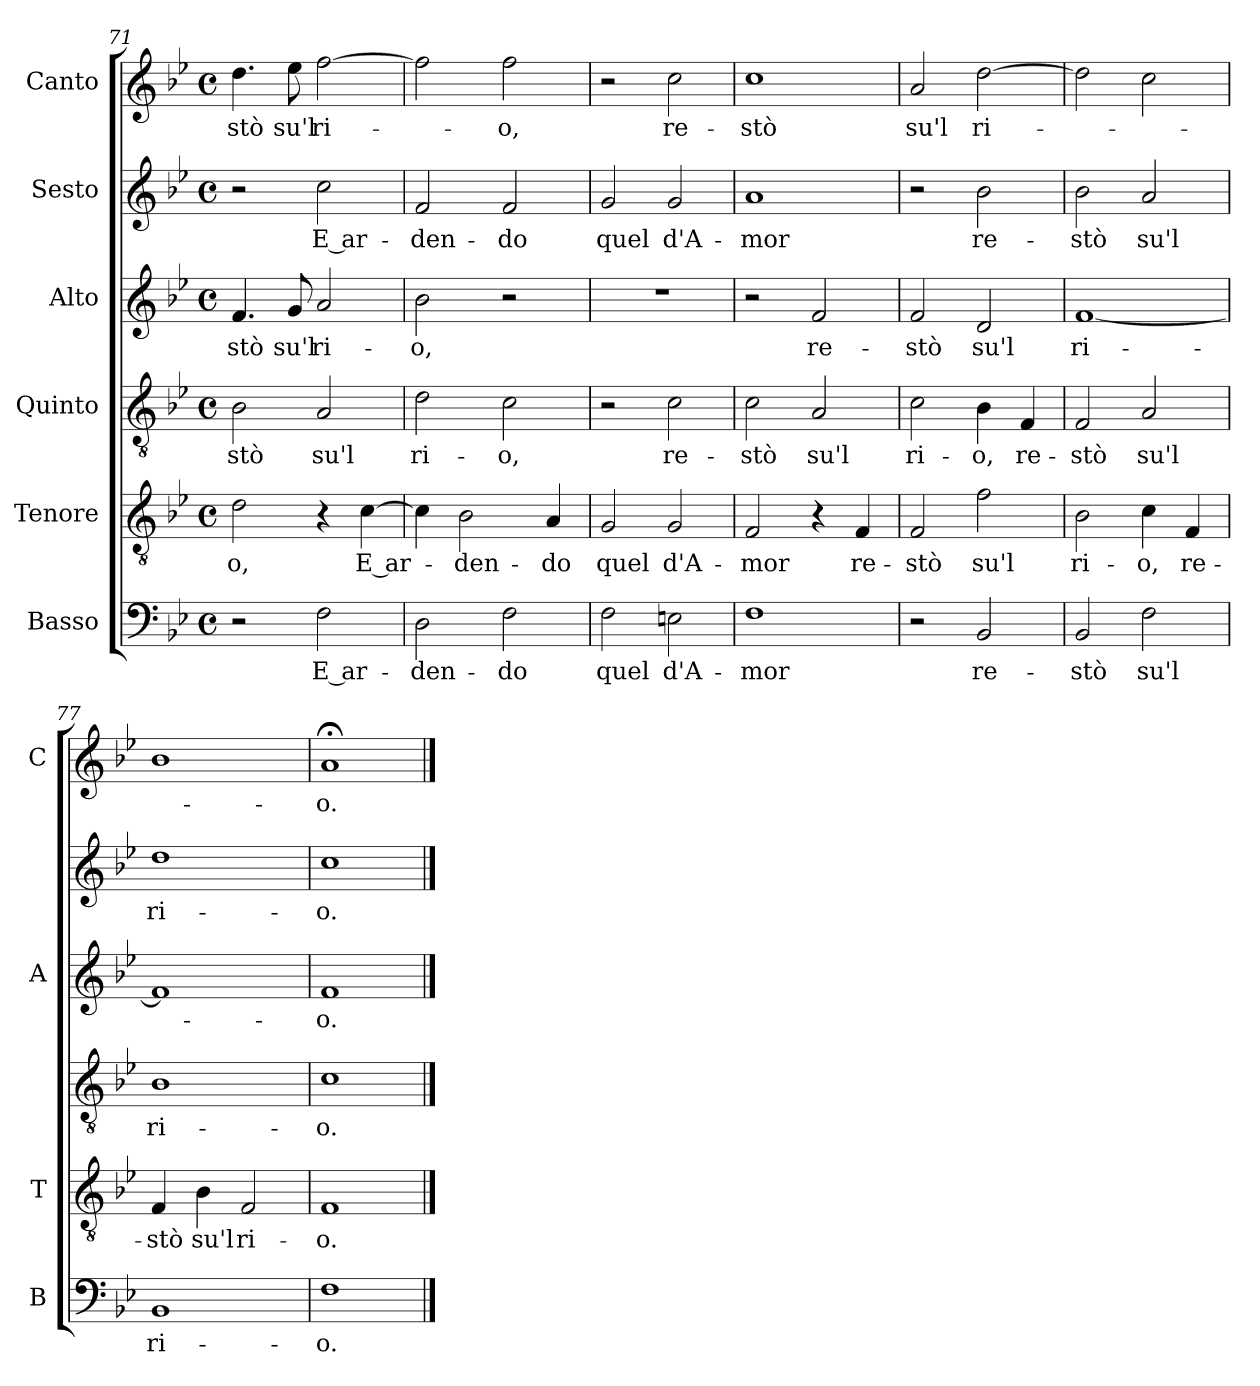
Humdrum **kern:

**kern	**text	**kern	**text	**kern	**text	**kern	**text	**kern	**text	**kern	**text
*part6	*part6	*part5	*part5	*part4	*part4	*part3	*part3	*part2	*part2	*part1	*part1
*staff6	*staff6	*staff5	*staff5	*staff4	*staff4	*staff3	*staff3	*staff2	*staff2	*staff1	*staff1
*I"Basso	*	*I"Tenore	*	*I"Quinto	*	*I"Alto	*	*I"Sesto	*	*I"Canto	*
*I'B	*	*I'T	*	*	*	*I'A	*	*	*	*I'C	*
*clefF4	*	*clefGv2	*	*clefGv2	*	*clefG2	*	*clefG2	*	*clefG2	*
*k[b-e-]	*	*k[b-e-]	*	*k[b-e-]	*	*k[b-e-]	*	*k[b-e-]	*	*k[b-e-]	*
*B-:	*	*B-:	*	*B-:	*	*B-:	*	*B-:	*	*B-:	*
*M4/4	*	*M4/4	*	*M4/4	*	*M4/4	*	*M4/4	*	*M4/4	*
*met(c)	*	*met(c)	*	*met(c)	*	*met(c)	*	*met(c)	*	*met(c)	*
=71	=71	=71	=71	=71	=71	=71	=71	=71	=71	=71	=71
!	!	!	!LO:LY:b	!	!LO:LY:b	!	!LO:LY:b	!	!	!	!LO:LY:b
2r	.	2d\	-o,	2B-\	-stò	4.f/	-stò	2r	.	4.dd\	-stò
!	!	!	!	!	!	!	!LO:LY:b	!	!	!	!LO:LY:b
.	.	.	.	.	.	8g/	su'l	.	.	8ee-\	su'l
!	!LO:LY:b	!	!	!	!LO:LY:b	!	!LO:LY:b	!	!LO:LY:b	!	!LO:LY:b
2F\	E ar-	4r	.	2A/	su'l	2a/	ri-	2cc\	E ar-	[2ff\	ri-
!	!	!	!LO:LY:b	!	!	!	!	!	!	!	!
.	.	[4c\	E ar-	.	.	.	.	.	.	.	.
!!LO:LB:g=z
=72	=72	=72	=72	=72	=72	=72	=72	=72	=72	=72	=72
!	!LO:LY:b	!	!	!	!LO:LY:b	!	!LO:LY:b	!	!LO:LY:b	!	!
2D\	-den-	4c\]	.	2d\	ri-	2b-\	-o,	2f/	-den-	2ff\]	.
!	!	!	!LO:LY:b	!	!	!	!	!	!	!	!
.	.	2B-\	-den-	.	.	.	.	.	.	.	.
!	!LO:LY:b	!	!	!	!LO:LY:b	!	!	!	!LO:LY:b	!	!LO:LY:b
2F\	-do	.	.	2c\	-o,	2r	.	2f/	-do	2ff\	-o,
!	!	!	!LO:LY:b	!	!	!	!	!	!	!	!
.	.	4A/	-do	.	.	.	.	.	.	.	.
=73	=73	=73	=73	=73	=73	=73	=73	=73	=73	=73	=73
!	!LO:LY:b	!	!LO:LY:b	!	!	!	!	!	!LO:LY:b	!	!
2F\	quel	2G/	quel	2r	.	1r	.	2g/	quel	2r	.
!	!LO:LY:b	!	!LO:LY:b	!	!LO:LY:b	!	!	!	!LO:LY:b	!	!LO:LY:b
2En\	d'A-	2G/	d'A-	2c\	re-	.	.	2g/	d'A-	2cc\	re-
=74	=74	=74	=74	=74	=74	=74	=74	=74	=74	=74	=74
!	!LO:LY:b	!	!LO:LY:b	!	!LO:LY:b	!	!	!	!LO:LY:b	!	!LO:LY:b
1F	-mor	2F/	-mor	2c\	-stò	2r	.	1a	-mor	1cc	-stò
!	!	!	!	!	!LO:LY:b	!	!LO:LY:b	!	!	!	!
.	.	4r	.	2A/	su'l	2f/	re-	.	.	.	.
!	!	!	!LO:LY:b	!	!	!	!	!	!	!	!
.	.	4F/	re-	.	.	.	.	.	.	.	.
=75	=75	=75	=75	=75	=75	=75	=75	=75	=75	=75	=75
!	!	!	!LO:LY:b	!	!LO:LY:b	!	!LO:LY:b	!	!	!	!LO:LY:b
2r	.	2F/	-stò	2c\	ri-	2f/	-stò	2r	.	2a/	su'l
!	!LO:LY:b	!	!LO:LY:b	!	!LO:LY:b	!	!LO:LY:b	!	!LO:LY:b	!	!LO:LY:b
2BB-/	re-	2f\	su'l	4B-\	-o,	2d/	su'l	2b-\	re-	[2dd\	ri-
!	!	!	!	!	!LO:LY:b	!	!	!	!	!	!
.	.	.	.	4F/	re-	.	.	.	.	.	.
=76	=76	=76	=76	=76	=76	=76	=76	=76	=76	=76	=76
!	!LO:LY:b	!	!LO:LY:b	!	!LO:LY:b	!	!LO:LY:b	!	!LO:LY:b	!	!
2BB-/	-stò	2B-\	ri-	2F/	-stò	[1f	ri-	2b-\	-stò	2dd\]	.
!	!LO:LY:b	!	!LO:LY:b	!	!LO:LY:b	!	!	!	!LO:LY:b	!	!
2F\	su'l	4c\	-o,	2A/	su'l	.	.	2a/	su'l	2cc\	.
!	!	!	!LO:LY:b	!	!	!	!	!	!	!	!
.	.	4F/	re-	.	.	.	.	.	.	.	.
=77	=77	=77	=77	=77	=77	=77	=77	=77	=77	=77	=77
!	!LO:LY:b	!	!LO:LY:b	!	!LO:LY:b	!	!	!	!LO:LY:b	!	!
1BB-	ri-	4F/	-stò	1B-	ri-	1f]	.	1dd	ri-	1b-	.
!	!	!	!LO:LY:b	!	!	!	!	!	!	!	!
.	.	4B-\	su'l	.	.	.	.	.	.	.	.
!	!	!	!LO:LY:b	!	!	!	!	!	!	!	!
.	.	2F/	ri-	.	.	.	.	.	.	.	.
=78	=78	=78	=78	=78	=78	=78	=78	=78	=78	=78	=78
!	!LO:LY:b	!	!LO:LY:b	!	!LO:LY:b	!	!LO:LY:b	!	!LO:LY:b	!	!LO:LY:b
1F	-o.	1F	-o.	1c	-o.	1f	-o.	1cc	-o.	1a;<	-o.
==	==	==	==	==	==	==	==	==	==	==	==
*-	*-	*-	*-	*-	*-	*-	*-	*-	*-	*-	*-
